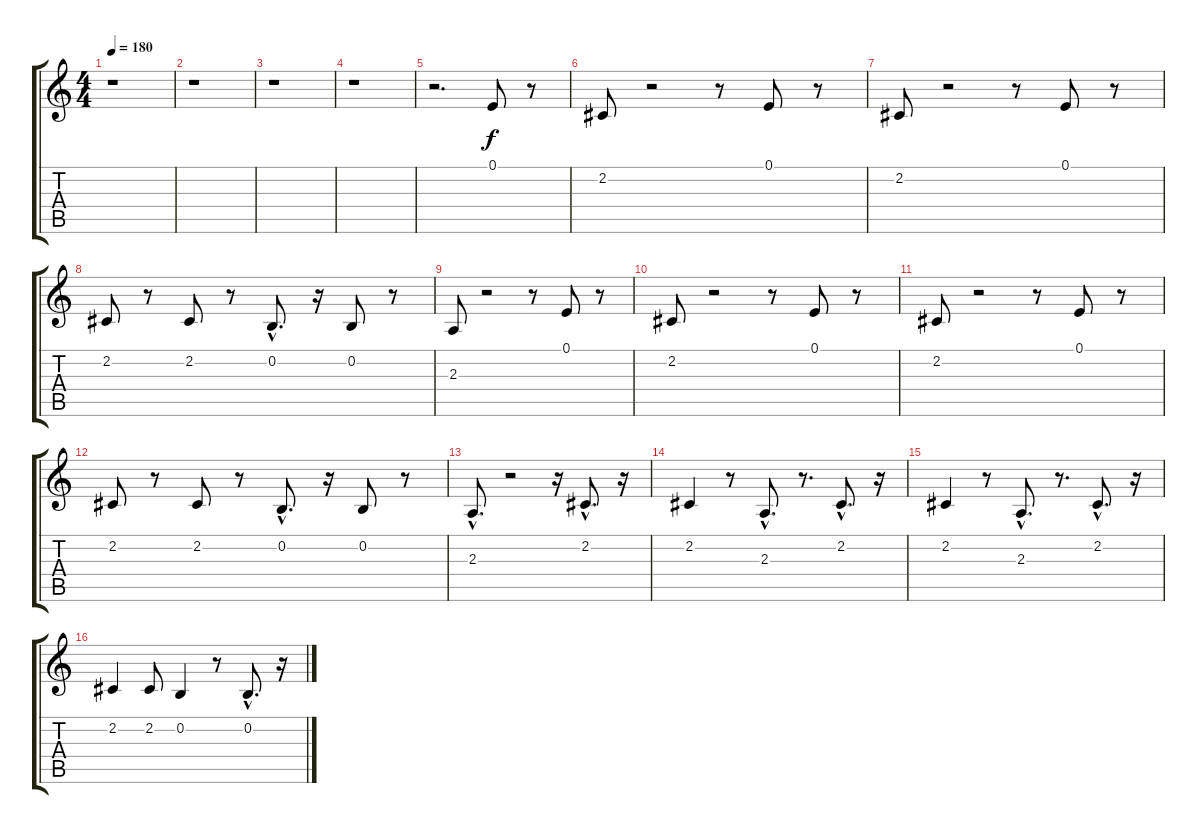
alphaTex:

\track "" {instrument tremolostrings}
\staff {score tabs}
\tuning (E4 B3 G3 D3 A2 E2) {hide}
\ts (4 4)
\tempo 180
\clef g2
\ks c
r.1{dy f} |
r.1 |
r.1 |
r.1 |
r.2{d} 0.1.8 r.8 |
2.2.8 r.2 r.8 0.1.8 r.8 |
2.2.8 r.2 r.8 0.1.8 r.8 |
2.2.8 r.8 2.2.8 r.8 0.2{hac}.8{d} r.16 0.2.8 r.8 |
2.3.8 r.2 r.8 0.1.8 r.8 |
2.2.8 r.2 r.8 0.1.8 r.8 |
2.2.8 r.2 r.8 0.1.8 r.8 |
2.2.8 r.8 2.2.8 r.8 0.2{hac}.8{d} r.16 0.2.8 r.8 |
2.3{hac}.8{d} r.2 r.16 2.2{hac}.8{d} r.16 |
2.2.4 r.8 2.3{hac}.8{d} r.8{d} 2.2{hac}.8{d} r.16 |
2.2.4 r.8 2.3{hac}.8{d} r.8{d} 2.2{hac}.8{d} r.16 |
2.2.4 2.2.8 0.2.4 r.8 0.2{hac}.8{d} r.16
